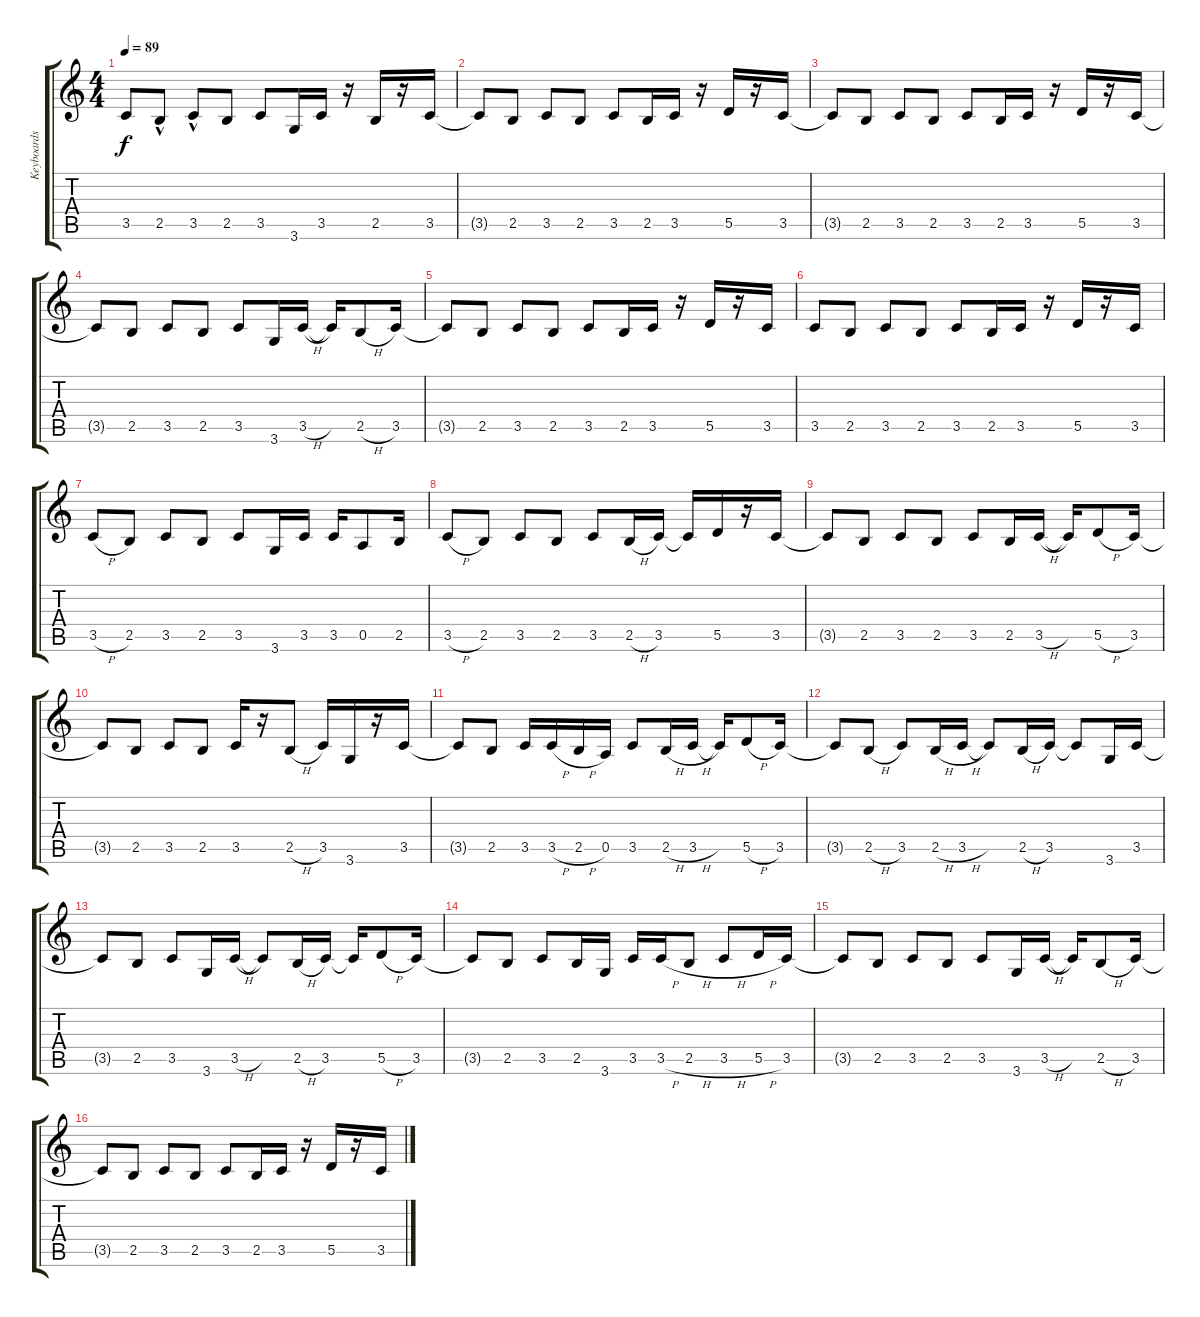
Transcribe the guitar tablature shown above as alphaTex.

\track ("Keyboards" "Keyboards") {instrument distortionguitar}
\staff {score tabs}
\tuning (E4 B3 G3 D3 A2 E2) {hide}
\ts (4 4)
\tempo 89
\clef g2
\ks c
3.5{t}.8{dy f} 2.5{hac}.8 3.5{hac}.8 2.5.8 3.5.8 3.6.16 3.5.16 r.16 2.5.16 r.16 3.5.16 |
3.5{t}.8 2.5.8 3.5.8 2.5.8 3.5.8 2.5.16 3.5.16 r.16 5.5.16 r.16 3.5.16 |
3.5{t}.8 2.5.8 3.5.8 2.5.8 3.5.8 2.5.16 3.5.16 r.16 5.5.16 r.16 3.5.16 |
3.5{t}.8 2.5.8 3.5.8 2.5.8 3.5.8 3.6.16 3.5{h}.16 3.5{t}.16 2.5{h}.8 3.5.16 |
3.5{t}.8 2.5.8 3.5.8 2.5.8 3.5.8 2.5.16 3.5.16 r.16 5.5.16 r.16 3.5.16 |
3.5.8 2.5.8 3.5.8 2.5.8 3.5.8 2.5.16 3.5.16 r.16 5.5.16 r.16 3.5.16 |
3.5{h}.8 2.5.8 3.5.8 2.5.8 3.5.8 3.6.16 3.5.16 3.5.16 0.5.8 2.5.16 |
3.5{h}.8 2.5.8 3.5.8 2.5.8 3.5.8 2.5{h}.16 3.5.16 3.5{t}.16 5.5.16 r.16 3.5.16 |
3.5{t}.8 2.5.8 3.5.8 2.5.8 3.5.8 2.5.16 3.5{h}.16 3.5{t}.16 5.5{h}.8 3.5.16 |
3.5{t}.8 2.5.8 3.5.8 2.5.8 3.5.16 r.16 2.5{h}.8 3.5.16 3.6.16 r.16 3.5.16 |
3.5{t}.8 2.5.8 3.5.16 3.5{h}.16 2.5{h}.16 0.5.16 3.5.8 2.5{h}.16 3.5{h}.16 3.5{t}.16 5.5{h}.8 3.5.16 |
3.5{t}.8 2.5{h}.8 3.5.8 2.5{h}.16 3.5{h}.16 3.5{t}.8 2.5{h}.16 3.5.16 3.5{t}.8 3.6.16 3.5.16 |
3.5{t}.8 2.5.8 3.5.8 3.6.16 3.5{h}.16 3.5{t}.8 2.5{h}.16 3.5.16 3.5{t}.16 5.5{h}.8 3.5.16 |
3.5{t}.8 2.5.8 3.5.8 2.5.16 3.6.16 3.5.16 3.5{h}.16 2.5{h}.8 3.5{h}.8 5.5{h}.16 3.5.16 |
3.5{t}.8{volume 0} 2.5.8 3.5.8 2.5.8 3.5.8 3.6.16 3.5{h}.16 3.5{t}.16 2.5{h}.8 3.5.16 |
3.5{t}.8 2.5.8 3.5.8 2.5.8 3.5.8 2.5.16 3.5.16 r.16 5.5.16 r.16 3.5.16
